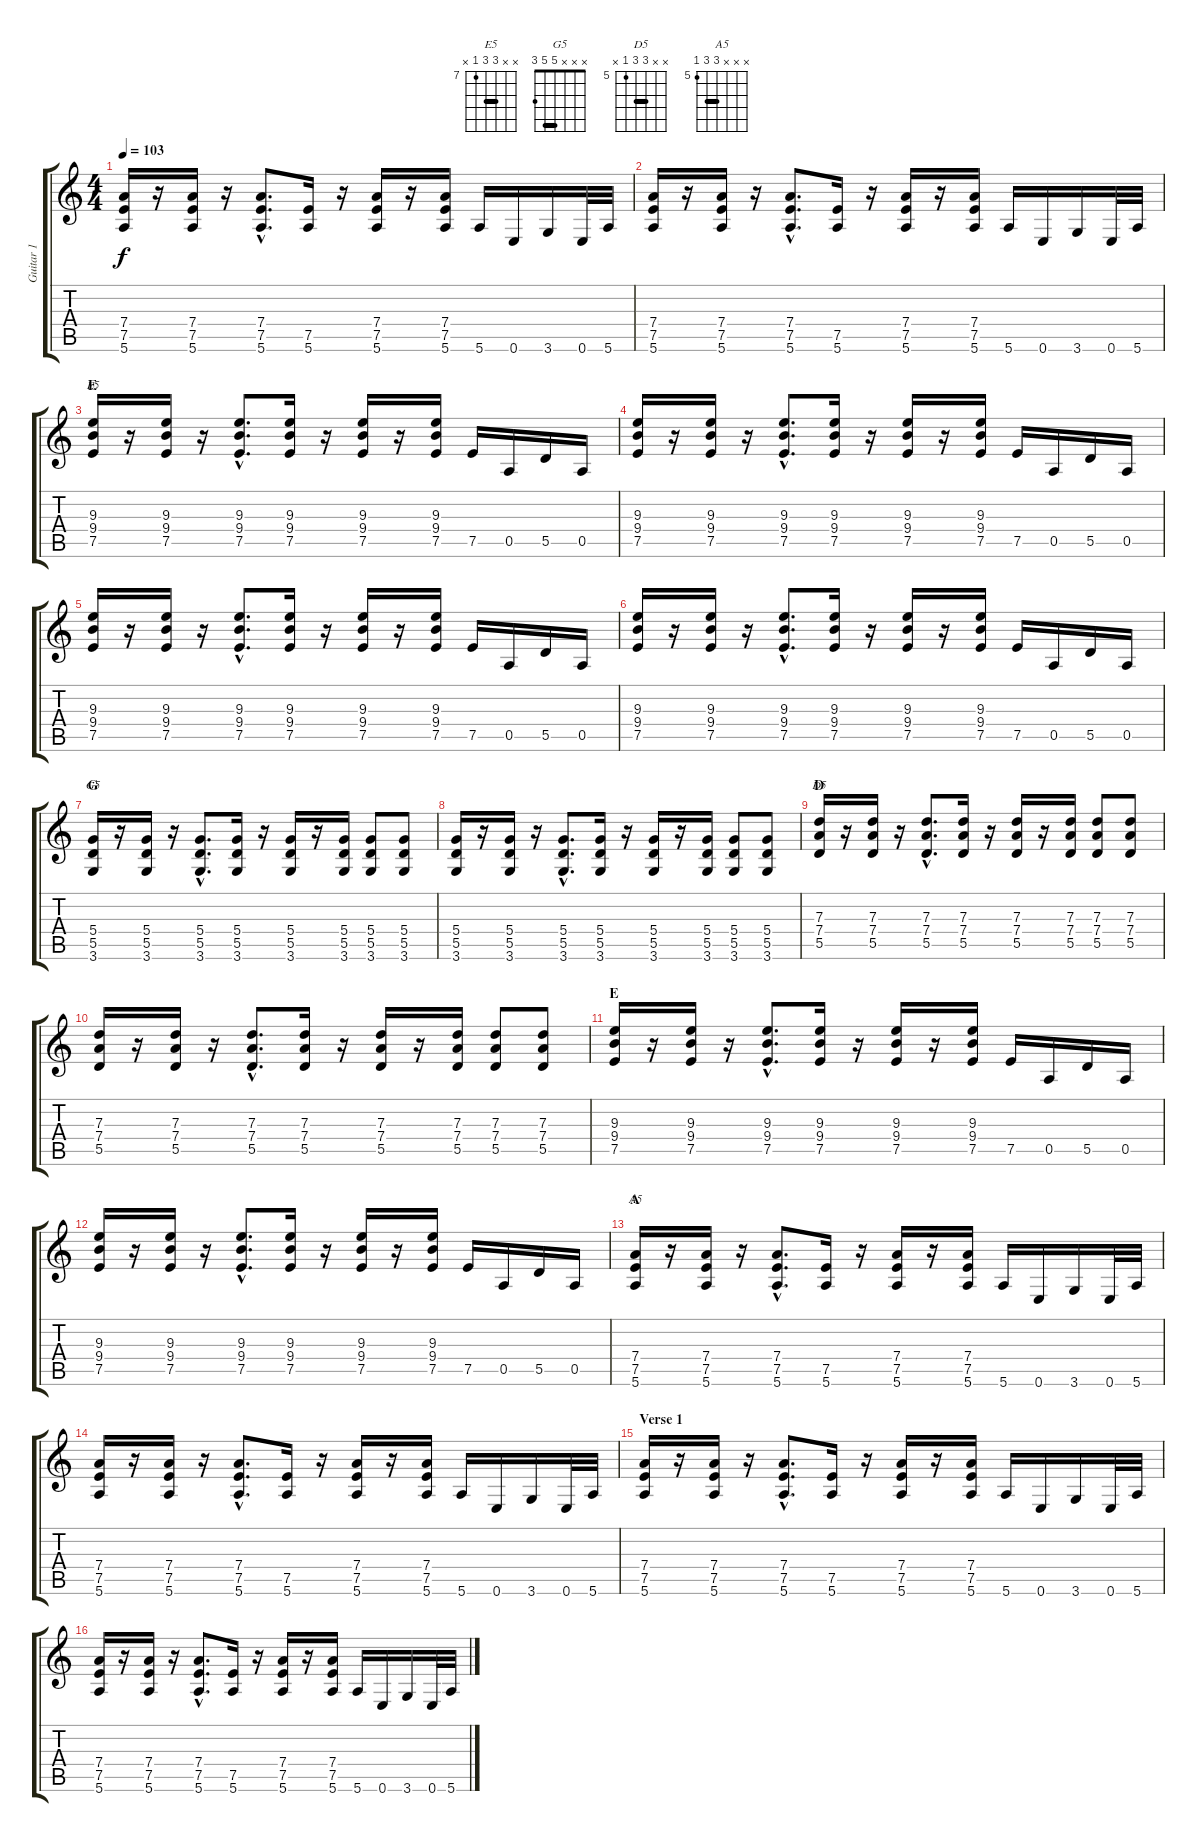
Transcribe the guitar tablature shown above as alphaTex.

\track ("Guitar 1" "Guitar 1") {instrument electricguitarclean}
\staff {score tabs}
\tuning (E4 B3 G3 D3 A2 E2) {hide}
\chord ("E5" x x 9 9 7 x) {firstfret 7 barre 9}
\chord ("G5" x x x 5 5 3) {barre 5}
\chord ("D5" x x 7 7 5 x) {firstfret 5 barre 7}
\chord ("A5" x x x 7 7 5) {firstfret 5 barre 7}
\ts (4 4)
\tempo 103
\clef g2
\ks c
(7.4 7.5 5.6).16{dy f} r.16 (7.4 7.5 5.6).16 r.16 (7.4{hac} 7.5{hac} 5.6{hac}).8{d} (7.5 5.6).16 r.16 (7.4 7.5 5.6).16 r.16 (7.4 7.5 5.6).16 5.6.16 0.6.16 3.6.16 0.6.32 5.6.32 |
(7.4 7.5 5.6).16 r.16 (7.4 7.5 5.6).16 r.16 (7.4{hac} 7.5{hac} 5.6{hac}).8{d} (7.5 5.6).16 r.16 (7.4 7.5 5.6).16 r.16 (7.4 7.5 5.6).16 5.6.16 0.6.16 3.6.16 0.6.32 5.6.32 |
\section ("" "E")
(9.3 9.4 7.5).16{ch "E5"} r.16 (9.3 9.4 7.5).16 r.16 (9.3{hac} 9.4{hac} 7.5{hac}).8{d} (9.3 9.4 7.5).16 r.16 (9.3 9.4 7.5).16 r.16 (9.3 9.4 7.5).16 7.5.16 0.5.16 5.5.16 0.5.16 |
(9.3 9.4 7.5).16 r.16 (9.3 9.4 7.5).16 r.16 (9.3{hac} 9.4{hac} 7.5{hac}).8{d} (9.3 9.4 7.5).16 r.16 (9.3 9.4 7.5).16 r.16 (9.3 9.4 7.5).16 7.5.16 0.5.16 5.5.16 0.5.16 |
(9.3 9.4 7.5).16 r.16 (9.3 9.4 7.5).16 r.16 (9.3{hac} 9.4{hac} 7.5{hac}).8{d} (9.3 9.4 7.5).16 r.16 (9.3 9.4 7.5).16 r.16 (9.3 9.4 7.5).16 7.5.16 0.5.16 5.5.16 0.5.16 |
(9.3 9.4 7.5).16 r.16 (9.3 9.4 7.5).16 r.16 (9.3{hac} 9.4{hac} 7.5{hac}).8{d} (9.3 9.4 7.5).16 r.16 (9.3 9.4 7.5).16 r.16 (9.3 9.4 7.5).16 7.5.16 0.5.16 5.5.16 0.5.16 |
\section ("" "G")
(5.4 5.5 3.6).16{ch "G5"} r.16 (5.4 5.5 3.6).16 r.16 (5.4{hac} 5.5{hac} 3.6{hac}).8{d} (5.4 5.5 3.6).16 r.16 (5.4 5.5 3.6).16 r.16 (5.4 5.5 3.6).16 (5.4 5.5 3.6).8 (5.4 5.5 3.6).8 |
(5.4 5.5 3.6).16 r.16 (5.4 5.5 3.6).16 r.16 (5.4{hac} 5.5{hac} 3.6{hac}).8{d} (5.4 5.5 3.6).16 r.16 (5.4 5.5 3.6).16 r.16 (5.4 5.5 3.6).16 (5.4 5.5 3.6).8 (5.4 5.5 3.6).8 |
\section ("" "D")
(7.3 7.4 5.5).16{ch "D5"} r.16 (7.3 7.4 5.5).16 r.16 (7.3{hac} 7.4{hac} 5.5{hac}).8{d} (7.3 7.4 5.5).16 r.16 (7.3 7.4 5.5).16 r.16 (7.3 7.4 5.5).16 (7.3 7.4 5.5).8 (7.3 7.4 5.5).8 |
(7.3 7.4 5.5).16 r.16 (7.3 7.4 5.5).16 r.16 (7.3{hac} 7.4{hac} 5.5{hac}).8{d} (7.3 7.4 5.5).16 r.16 (7.3 7.4 5.5).16 r.16 (7.3 7.4 5.5).16 (7.3 7.4 5.5).8 (7.3 7.4 5.5).8 |
\section ("" "E")
(9.3 9.4 7.5).16 r.16 (9.3 9.4 7.5).16 r.16 (9.3{hac} 9.4{hac} 7.5{hac}).8{d} (9.3 9.4 7.5).16 r.16 (9.3 9.4 7.5).16 r.16 (9.3 9.4 7.5).16 7.5.16 0.5.16 5.5.16 0.5.16 |
(9.3 9.4 7.5).16 r.16 (9.3 9.4 7.5).16 r.16 (9.3{hac} 9.4{hac} 7.5{hac}).8{d} (9.3 9.4 7.5).16 r.16 (9.3 9.4 7.5).16 r.16 (9.3 9.4 7.5).16 7.5.16 0.5.16 5.5.16 0.5.16 |
\section ("" "A")
(7.4 7.5 5.6).16{ch "A5"} r.16 (7.4 7.5 5.6).16 r.16 (7.4{hac} 7.5{hac} 5.6{hac}).8{d} (7.5 5.6).16 r.16 (7.4 7.5 5.6).16 r.16 (7.4 7.5 5.6).16 5.6.16 0.6.16 3.6.16 0.6.32 5.6.32 |
(7.4 7.5 5.6).16 r.16 (7.4 7.5 5.6).16 r.16 (7.4{hac} 7.5{hac} 5.6{hac}).8{d} (7.5 5.6).16 r.16 (7.4 7.5 5.6).16 r.16 (7.4 7.5 5.6).16 5.6.16 0.6.16 3.6.16 0.6.32 5.6.32 |
\section ("" "Verse 1")
(7.4 7.5 5.6).16 r.16 (7.4 7.5 5.6).16 r.16 (7.4{hac} 7.5{hac} 5.6{hac}).8{d} (7.5 5.6).16 r.16 (7.4 7.5 5.6).16 r.16 (7.4 7.5 5.6).16 5.6.16 0.6.16 3.6.16 0.6.32 5.6.32 |
(7.4 7.5 5.6).16 r.16 (7.4 7.5 5.6).16 r.16 (7.4{hac} 7.5{hac} 5.6{hac}).8{d} (7.5 5.6).16 r.16 (7.4 7.5 5.6).16 r.16 (7.4 7.5 5.6).16 5.6.16 0.6.16 3.6.16 0.6.32 5.6.32
